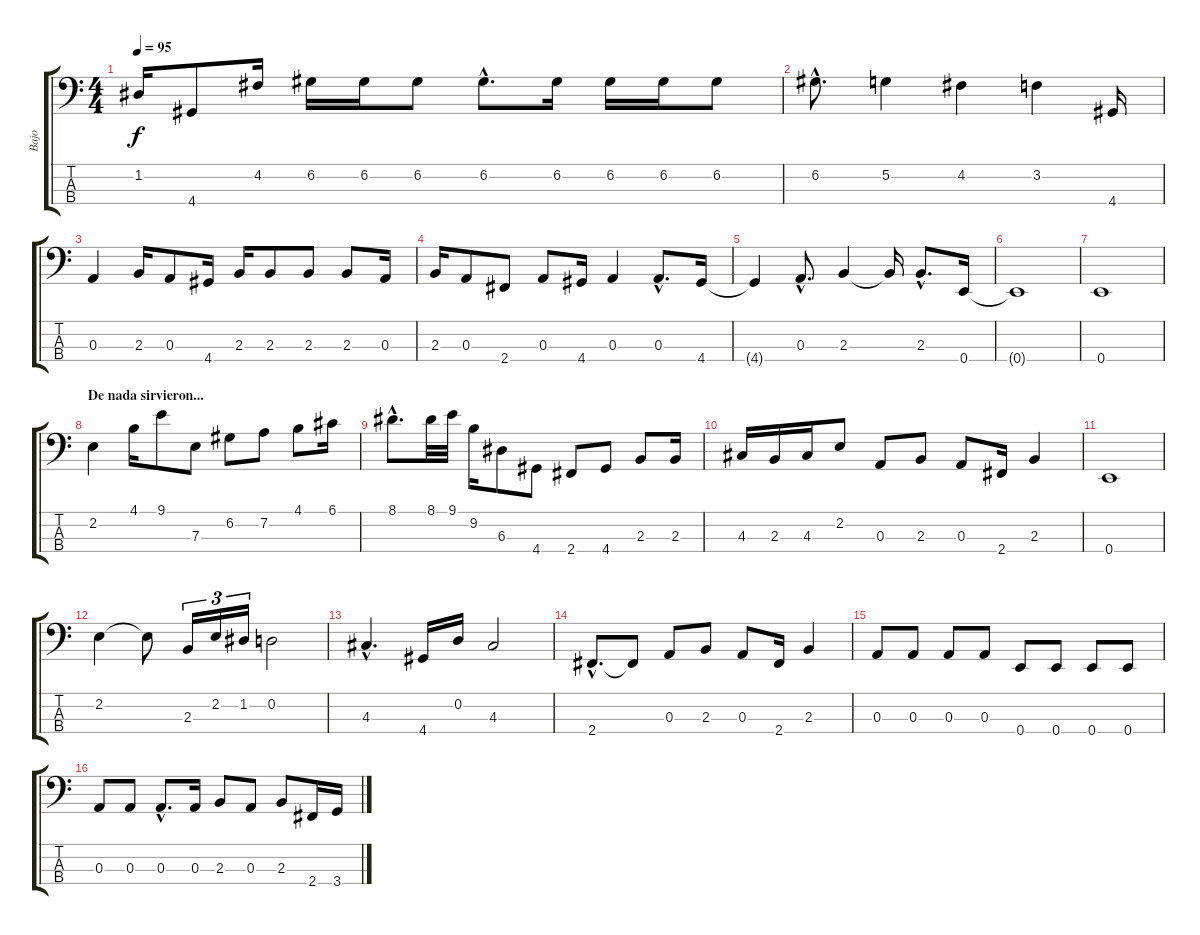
\track ("Bajo" "Bajo") {instrument fretlessbass}
\staff {score tabs}
\tuning (G2 D2 A1 E1) {hide}
\ts (4 4)
\tempo 95
\clef f4
\ks c
1.2{t}.16{dy f} 4.4.8 4.2.16 6.2.16 6.2.16 6.2.8 6.2{hac}.8{d} 6.2.16 6.2.16 6.2.16 6.2.8 |
6.2{hac}.8{d} 5.2.4 4.2.4 3.2.4 4.4.16 |
0.3.4 2.3.16 0.3.8 4.4.16 2.3.16 2.3.8 2.3.8 2.3.8 0.3.16 |
2.3.16 0.3.8 2.4.8 0.3.8 4.4.16 0.3.4 0.3{hac}.8{d} 4.4.16 |
4.4{t}.4 0.3{hac}.8{d} 2.3.4 2.3{t}.16 2.3{hac}.8{d} 0.4.16 |
0.4{t}.1 |
0.4.1 |
\section ("" "De nada sirvieron...")
2.2.4 4.1.16 9.1.8 7.3.8 6.2.8 7.2.8 4.1.8 6.1.16 |
8.1{hac}.8{d} 8.1.32 9.1.32 9.2.16 6.3.8 4.4.8 2.4.8 4.4.8 2.3.8 2.3.16 |
4.3.16 2.3.16 4.3.16 2.2.8 0.3.8 2.3.8 0.3.8 2.4.16 2.3.4 |
0.4.1 |
2.2.4 2.2{t}.8 2.3.16{tu (3 2)} 2.2.16{tu (3 2)} 1.2.16{tu (3 2)} 0.2.2 |
4.3{hac}.4{d} 4.4.16 0.2.16 4.3.2 |
2.4{hac}.8{d} 2.4{t}.8 0.3.8 2.3.8 0.3.8 2.4.16 2.3.4 |
0.3.8 0.3.8 0.3.8 0.3.8 0.4.8 0.4.8 0.4.8 0.4.8 |
0.3.8 0.3.8 0.3{hac}.8{d} 0.3.16 2.3.8 0.3.8 2.3.8 2.4.16 3.4.16
